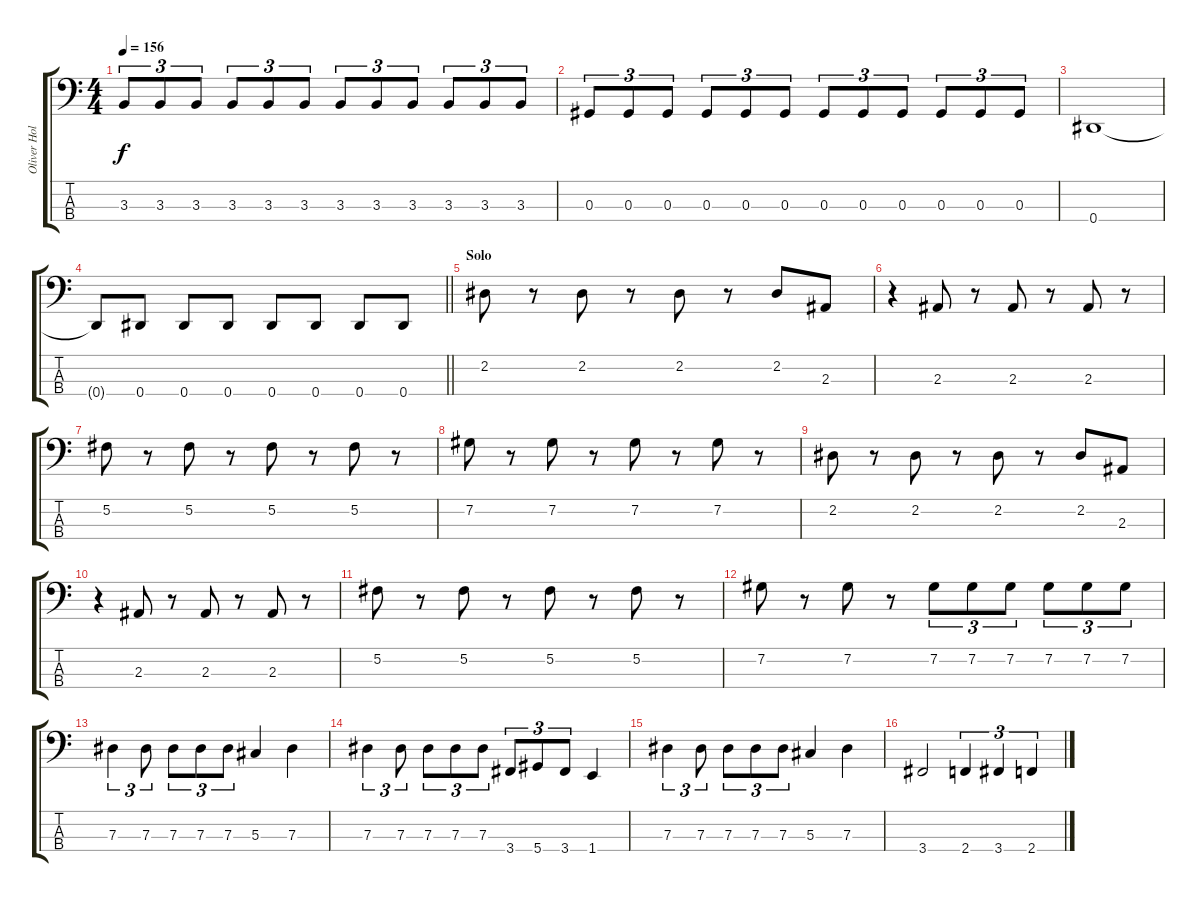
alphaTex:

\track ("Oliver Holzwarth" "Oliver Hol") {instrument electricbasspick}
\staff {score tabs}
\tuning (Gb2 Db2 Ab1 Eb1) {hide}
\ts (4 4)
\tempo 156
\clef f4
\ks c
3.3.8{tu (3 2) dy f} 3.3.8{tu (3 2)} 3.3.8{tu (3 2)} 3.3.8{tu (3 2)} 3.3.8{tu (3 2)} 3.3.8{tu (3 2)} 3.3.8{tu (3 2)} 3.3.8{tu (3 2)} 3.3.8{tu (3 2)} 3.3.8{tu (3 2)} 3.3.8{tu (3 2)} 3.3.8{tu (3 2)} |
0.3.8{tu (3 2)} 0.3.8{tu (3 2)} 0.3.8{tu (3 2)} 0.3.8{tu (3 2)} 0.3.8{tu (3 2)} 0.3.8{tu (3 2)} 0.3.8{tu (3 2)} 0.3.8{tu (3 2)} 0.3.8{tu (3 2)} 0.3.8{tu (3 2)} 0.3.8{tu (3 2)} 0.3.8{tu (3 2)} |
0.4.1 |
\barLineRight lightlight
0.4{t}.8 0.4.8 0.4.8 0.4.8 0.4.8 0.4.8 0.4.8 0.4.8 |
\section ("" "Solo")
2.2.8 r.8 2.2.8 r.8 2.2.8 r.8 2.2.8 2.3.8 |
r.4 2.3.8 r.8 2.3.8 r.8 2.3.8 r.8 |
5.2.8 r.8 5.2.8 r.8 5.2.8 r.8 5.2.8 r.8 |
7.2.8 r.8 7.2.8 r.8 7.2.8 r.8 7.2.8 r.8 |
2.2.8 r.8 2.2.8 r.8 2.2.8 r.8 2.2.8 2.3.8 |
r.4 2.3.8 r.8 2.3.8 r.8 2.3.8 r.8 |
5.2.8 r.8 5.2.8 r.8 5.2.8 r.8 5.2.8 r.8 |
7.2.8 r.8 7.2.8 r.8 7.2.8{tu (3 2)} 7.2.8{tu (3 2)} 7.2.8{tu (3 2)} 7.2.8{tu (3 2)} 7.2.8{tu (3 2)} 7.2.8{tu (3 2)} |
7.3.4{tu (3 2)} 7.3.8{tu (3 2)} 7.3.8{tu (3 2)} 7.3.8{tu (3 2)} 7.3.8{tu (3 2)} 5.3.4 7.3.4 |
7.3.4{tu (3 2)} 7.3.8{tu (3 2)} 7.3.8{tu (3 2)} 7.3.8{tu (3 2)} 7.3.8{tu (3 2)} 3.4.8{tu (3 2)} 5.4.8{tu (3 2)} 3.4.8{tu (3 2)} 1.4.4 |
7.3.4{tu (3 2)} 7.3.8{tu (3 2)} 7.3.8{tu (3 2)} 7.3.8{tu (3 2)} 7.3.8{tu (3 2)} 5.3.4 7.3.4 |
3.4.2 2.4.4{tu (3 2)} 3.4.4{tu (3 2)} 2.4.4{tu (3 2)}
